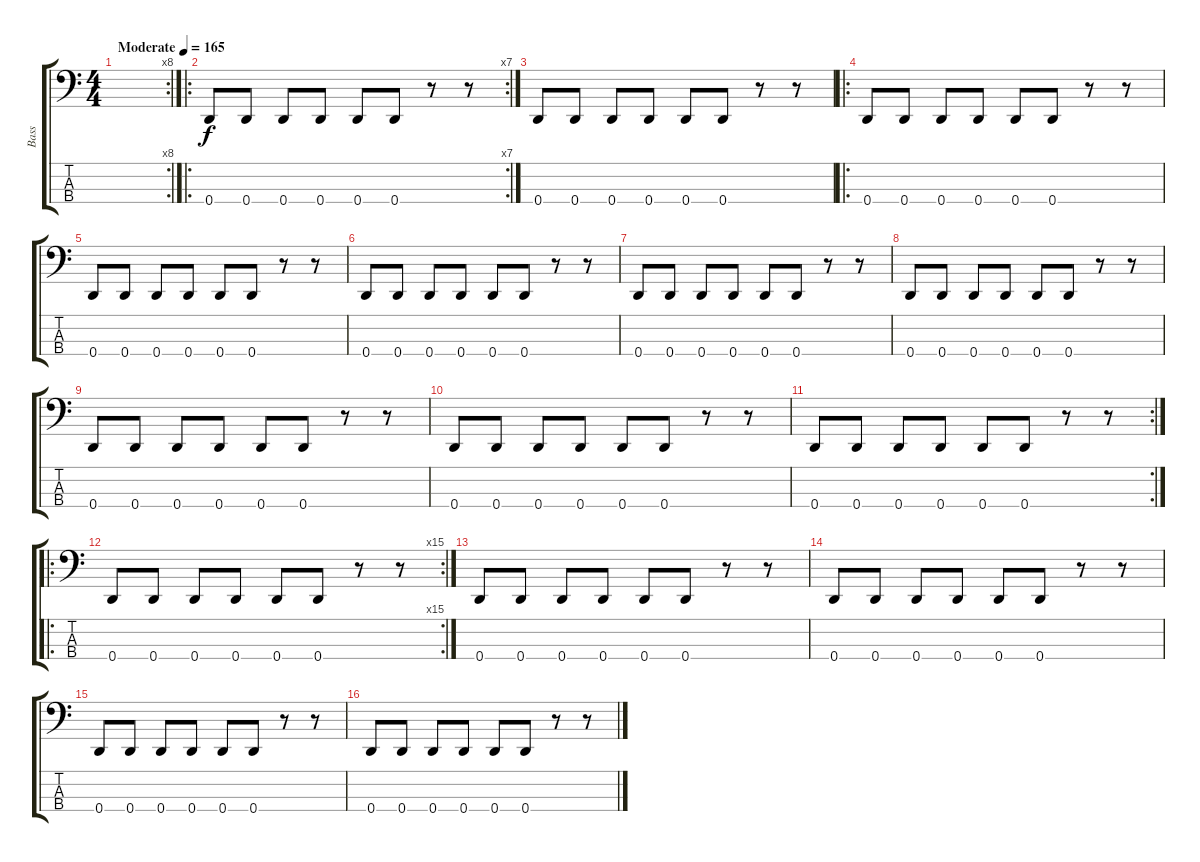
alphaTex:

\track ("Bass" "Bass") {instrument electricbasspick}
\staff {score tabs}
\tuning (G2 D2 A1 D1) {hide}
\rc 8
\ts (4 4)
\tempo (165 "Moderate")
\clef f4
\ks c
|
\ro
\rc 7
0.4.8 0.4.8 0.4.8 0.4.8 0.4.8 0.4.8 r.8 r.8 |
0.4.8 0.4.8 0.4.8 0.4.8 0.4.8 0.4.8 r.8 r.8 |
\ro
0.4.8 0.4.8 0.4.8 0.4.8 0.4.8 0.4.8 r.8 r.8 |
0.4.8 0.4.8 0.4.8 0.4.8 0.4.8 0.4.8 r.8 r.8 |
0.4.8 0.4.8 0.4.8 0.4.8 0.4.8 0.4.8 r.8 r.8 |
0.4.8 0.4.8 0.4.8 0.4.8 0.4.8 0.4.8 r.8 r.8 |
0.4.8 0.4.8 0.4.8 0.4.8 0.4.8 0.4.8 r.8 r.8 |
0.4.8 0.4.8 0.4.8 0.4.8 0.4.8 0.4.8 r.8 r.8 |
0.4.8 0.4.8 0.4.8 0.4.8 0.4.8 0.4.8 r.8 r.8 |
\rc 2
0.4.8 0.4.8 0.4.8 0.4.8 0.4.8 0.4.8 r.8 r.8 |
\ro
\rc 15
0.4.8 0.4.8 0.4.8 0.4.8 0.4.8 0.4.8 r.8 r.8 |
0.4.8 0.4.8 0.4.8 0.4.8 0.4.8 0.4.8 r.8 r.8 |
0.4.8 0.4.8 0.4.8 0.4.8 0.4.8 0.4.8 r.8 r.8 |
0.4.8 0.4.8 0.4.8 0.4.8 0.4.8 0.4.8 r.8 r.8 |
0.4.8 0.4.8 0.4.8 0.4.8 0.4.8 0.4.8 r.8 r.8
